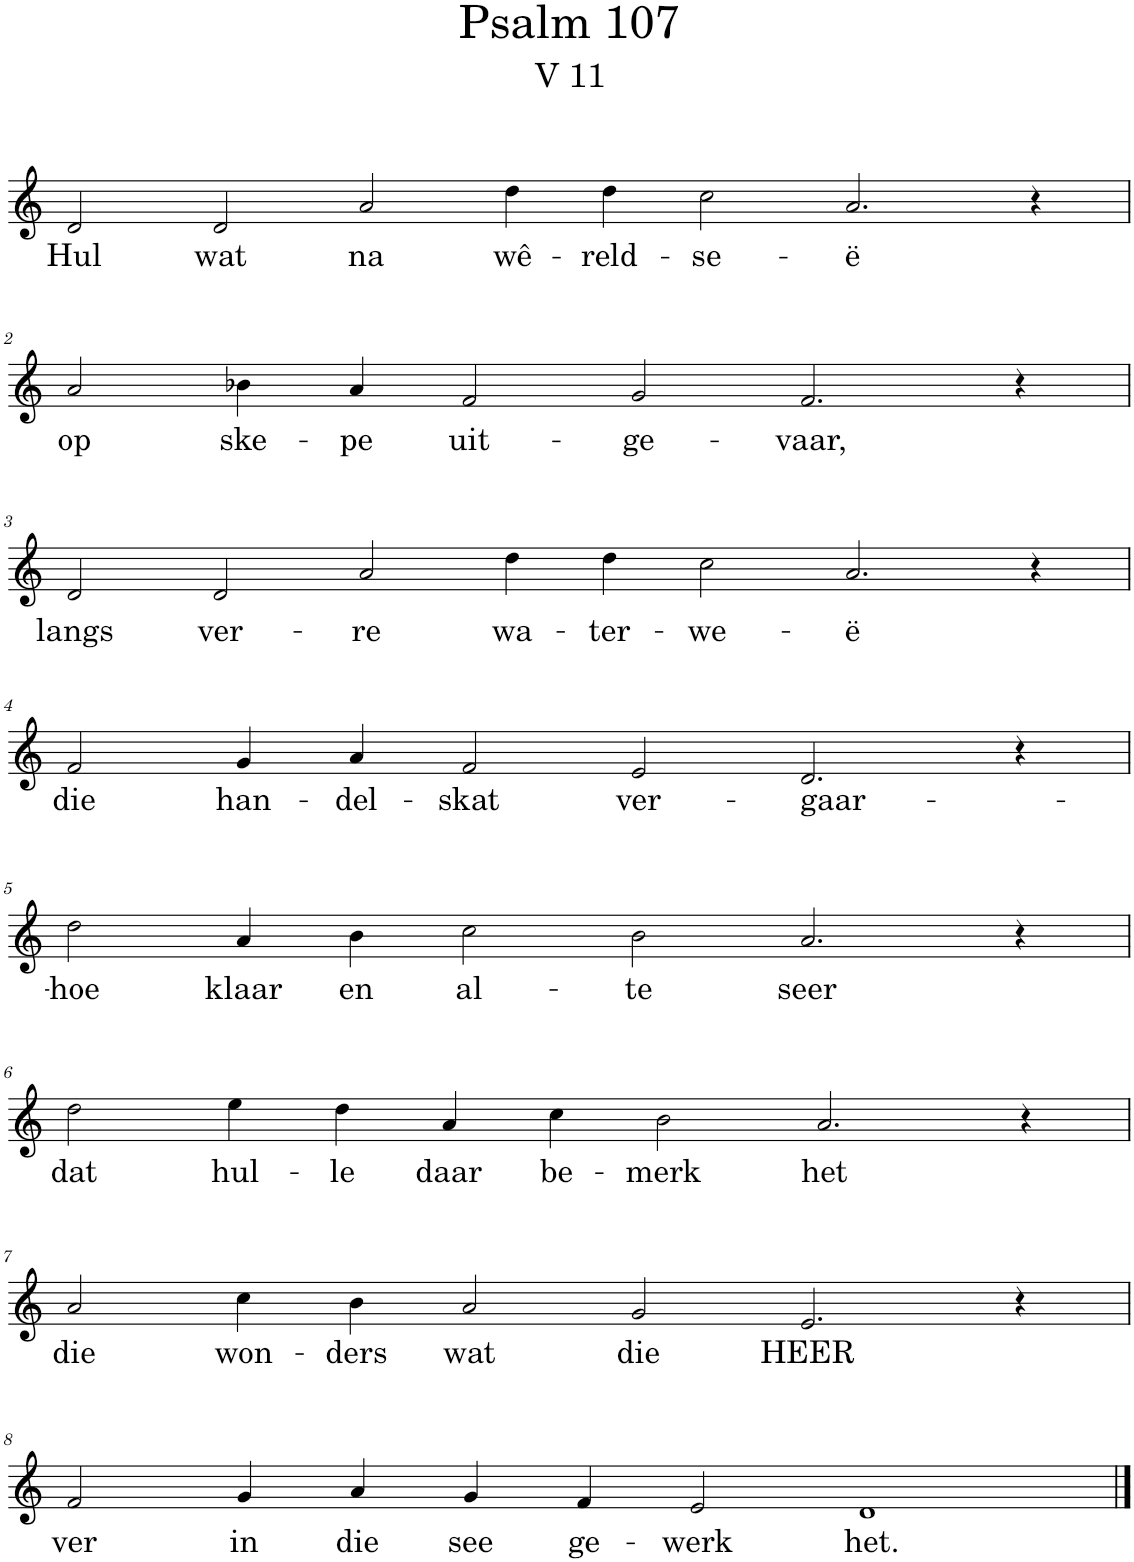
**kern	**text
*part1	*part1
*staff1	*staff1
*I"Pipe Organ	*
*I'Org.	*
*clefG2	*
*k[]	*
*M14/4	*
=1	=1
!	!LO:LY:b
2d/	Hul
!	!LO:LY:b
2d/	wat
!	!LO:LY:b
2a/	na
!	!LO:LY:b
4dd\	wê-
!	!LO:LY:b
4dd\	-reld-
!	!LO:LY:b
2cc\	-se-
!	!LO:LY:b
2.a/	-ë
4r	.
!!LO:LB:g=z
=2	=2
*M12/4	*
!	!LO:LY:b
2a/	op
!	!LO:LY:b
4b-X\	ske-
!	!LO:LY:b
4a/	-pe
!	!LO:LY:b
2f/	uit-
!	!LO:LY:b
2g/	-ge-
!	!LO:LY:b
2.f/	-vaar,
4r	.
!!LO:LB:g=z
=3	=3
*M14/4	*
!	!LO:LY:b
2d/	langs
!	!LO:LY:b
2d/	ver-
!	!LO:LY:b
2a/	-re
!	!LO:LY:b
4dd\	wa-
!	!LO:LY:b
4dd\	-ter-
!	!LO:LY:b
2cc\	-we-
!	!LO:LY:b
2.a/	-ë
4r	.
!!LO:LB:g=z
=4	=4
*M12/4	*
!	!LO:LY:b
2f/	die
!	!LO:LY:b
4g/	han-
!	!LO:LY:b
4a/	-del-
!	!LO:LY:b
2f/	-skat
!	!LO:LY:b
2e/	ver-
!	!LO:LY:b
2.d/	-gaar-
4r	.
!!LO:LB:g=z
=5	=5
!	!LO:LY:b
2dd\	-hoe
!	!LO:LY:b
4a/	klaar
!	!LO:LY:b
4b\	en
!	!LO:LY:b
2cc\	al-
!	!LO:LY:b
2b\	-te
!	!LO:LY:b
2.a/	seer
4r	.
!!LO:LB:g=z
=6	=6
!	!LO:LY:b
2dd\	dat
!	!LO:LY:b
4ee\	hul-
!	!LO:LY:b
4dd\	-le
!	!LO:LY:b
4a/	daar
!	!LO:LY:b
4cc\	be-
!	!LO:LY:b
2b\	-merk
!	!LO:LY:b
2.a/	het
4r	.
!!LO:LB:g=z
=7	=7
!	!LO:LY:b
2a/	die
!	!LO:LY:b
4cc\	won-
!	!LO:LY:b
4b\	-ders
!	!LO:LY:b
2a/	wat
!	!LO:LY:b
2g/	die
!	!LO:LY:b
2.e/	HEER
4r	.
!!LO:LB:g=z
=8	=8
!	!LO:LY:b
2f/	ver
!	!LO:LY:b
4g/	in
!	!LO:LY:b
4a/	die
!	!LO:LY:b
4g/	see
!	!LO:LY:b
4f/	ge-
!	!LO:LY:b
2e/	-werk
!	!LO:LY:b
1d	het.
==	==
*-	*-
